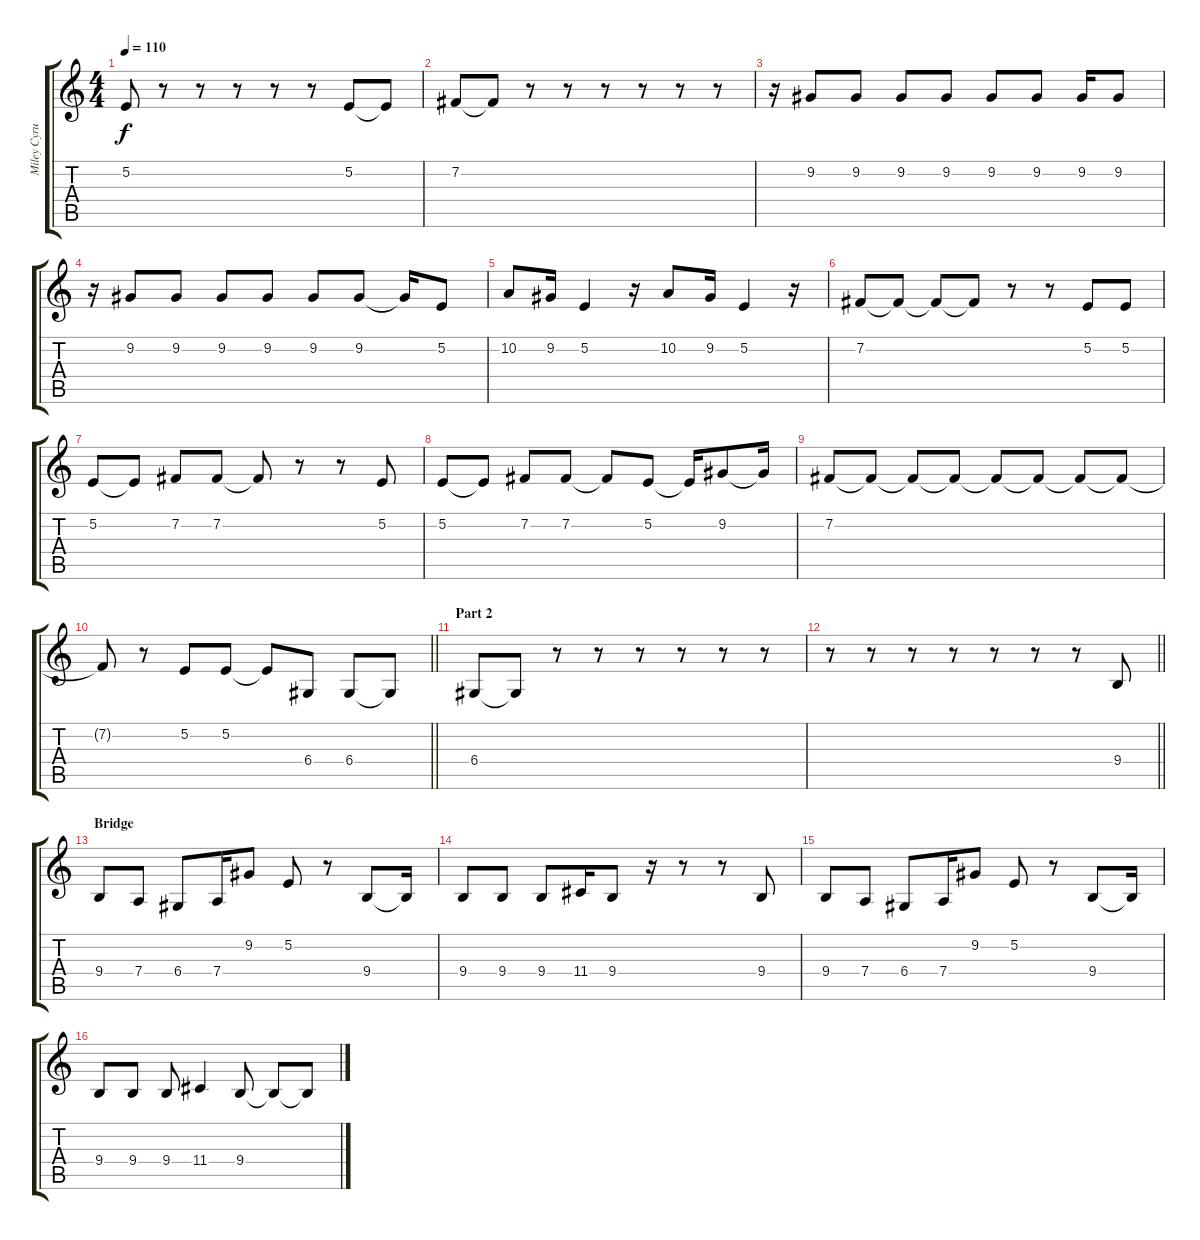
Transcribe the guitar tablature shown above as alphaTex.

\track ("Miley Cyrus Vocals" "Miley Cyru") {instrument lead2sawtooth}
\staff {score tabs}
\tuning (E4 B3 G3 D3 A2 E2) {hide}
\ts (4 4)
\tempo 110
\clef g2
\ks c
5.2{t}.8{dy f} r.8 r.8 r.8 r.8 r.8 5.2.8 5.2{t}.8 |
7.2.8 7.2{t}.8 r.8 r.8 r.8 r.8 r.8 r.8 |
r.16 9.2.8 9.2.8 9.2.8 9.2.8 9.2.8 9.2.8 9.2.16 9.2.8 |
r.16 9.2.8 9.2.8 9.2.8 9.2.8 9.2.8 9.2.8 9.2{t}.16 5.2.8 |
10.2.8 9.2.16 5.2.4 r.16 10.2.8 9.2.16 5.2.4 r.16 |
7.2.8 7.2{t}.8 7.2{t}.8 7.2{t}.8 r.8 r.8 5.2.8 5.2.8 |
5.2.8 5.2{t}.8 7.2.8 7.2.8 7.2{t}.8 r.8 r.8 5.2.8 |
5.2.8 5.2{t}.8 7.2.8 7.2.8 7.2{t}.8 5.2.8 5.2{t}.16 9.2.8 9.2{t}.16 |
7.2.8 7.2{t}.8 7.2{t}.8 7.2{t}.8 7.2{t}.8 7.2{t}.8 7.2{t}.8 7.2{t}.8 |
\barLineRight lightlight
7.2{t}.8 r.8 5.2.8 5.2.8 5.2{t}.8 6.4.8 6.4.8 6.4{t}.8 |
\section ("" "Part 2")
6.4.8 6.4{t}.8 r.8 r.8 r.8 r.8 r.8 r.8 |
\barLineRight lightlight
r.8 r.8 r.8 r.8 r.8 r.8 r.8 9.4.8 |
\section ("" "Bridge")
9.4.8 7.4.8 6.4.8 7.4.16 9.2.8 5.2.8 r.8 9.4.8 9.4{t}.16 |
9.4.8 9.4.8 9.4.8 11.4.16 9.4.8 r.16 r.8 r.8 9.4.8 |
9.4.8 7.4.8 6.4.8 7.4.16 9.2.8 5.2.8 r.8 9.4.8 9.4{t}.16 |
9.4.8 9.4.8 9.4.8 11.4.4 9.4.8 9.4{t}.8 9.4{t}.8
